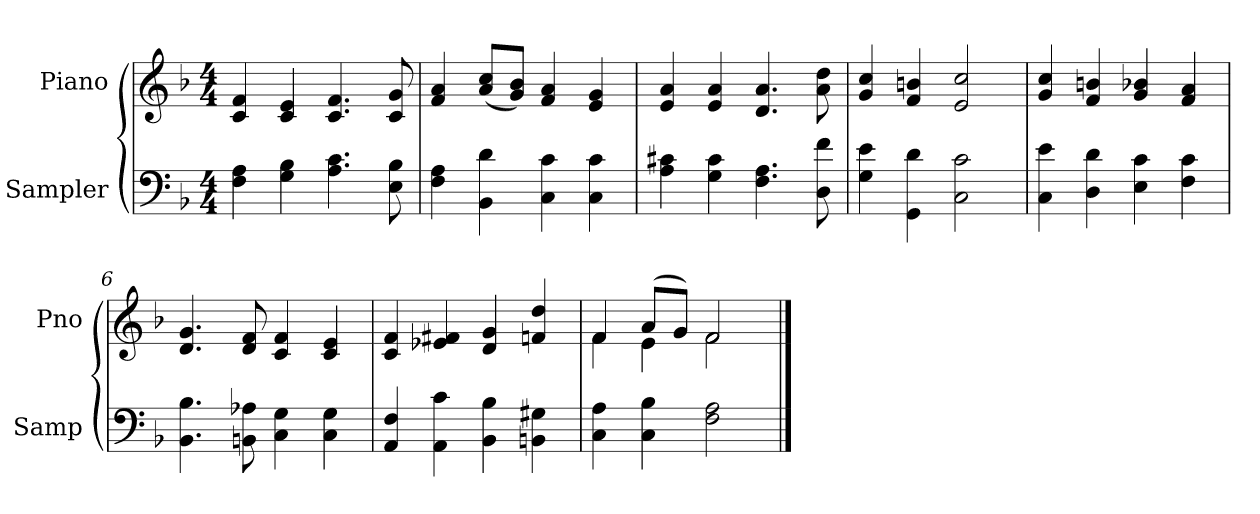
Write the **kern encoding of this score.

**kern	**kern
*part2	*part1
*staff2	*staff1
*I"Sampler	*I"Piano
*I'Samp	*I'Pno
*clefF4	*clefG2
*k[b-]	*k[b-]
*F:	*F:
*M4/4	*M4/4
=1	=1
4F 4A	4c 4f
4G 4B-	4c 4e
4.A 4.c	4.c 4.f
8E 8B-	8c 8g
=2	=2
4F 4A	4f 4a
4BB- 4d	(8a/ 8cc/L
.	8g/ 8b-/J)
4C 4c	4f 4a
4C 4c	4e 4g
=3	=3
4A 4c#X	4e 4a
4G 4c#	4e 4a
4.F 4.A	4.d 4.a
8D 8f	8a 8dd
=4	=4
4G 4e	4g 4cc
4GG 4d	4f 4bn
2C 2c	2e 2cc
=5	=5
4C 4e	4g 4cc
4D 4d	4f 4bn
4E 4c	4g 4b-X
4F 4c	4f 4a
=6	=6
4.BB- 4.B-	4.d 4.g
8BBn 8A-X	8d 8f
4C 4G	4c 4f
4C 4G	4c 4e
=7	=7
4AA 4F	4c 4f
4AA 4c	4e-X 4f#X
4BB- 4B-	4d 4g
4BBn 4G#X	4fn 4dd
=8	=8
*	*^
4C 4A	4f/	4f
4C 4B-	(8a/L	4e
.	8g/J)	.
2F 2A	2f/	2f
*	*v	*v
==	==
*-	*-
